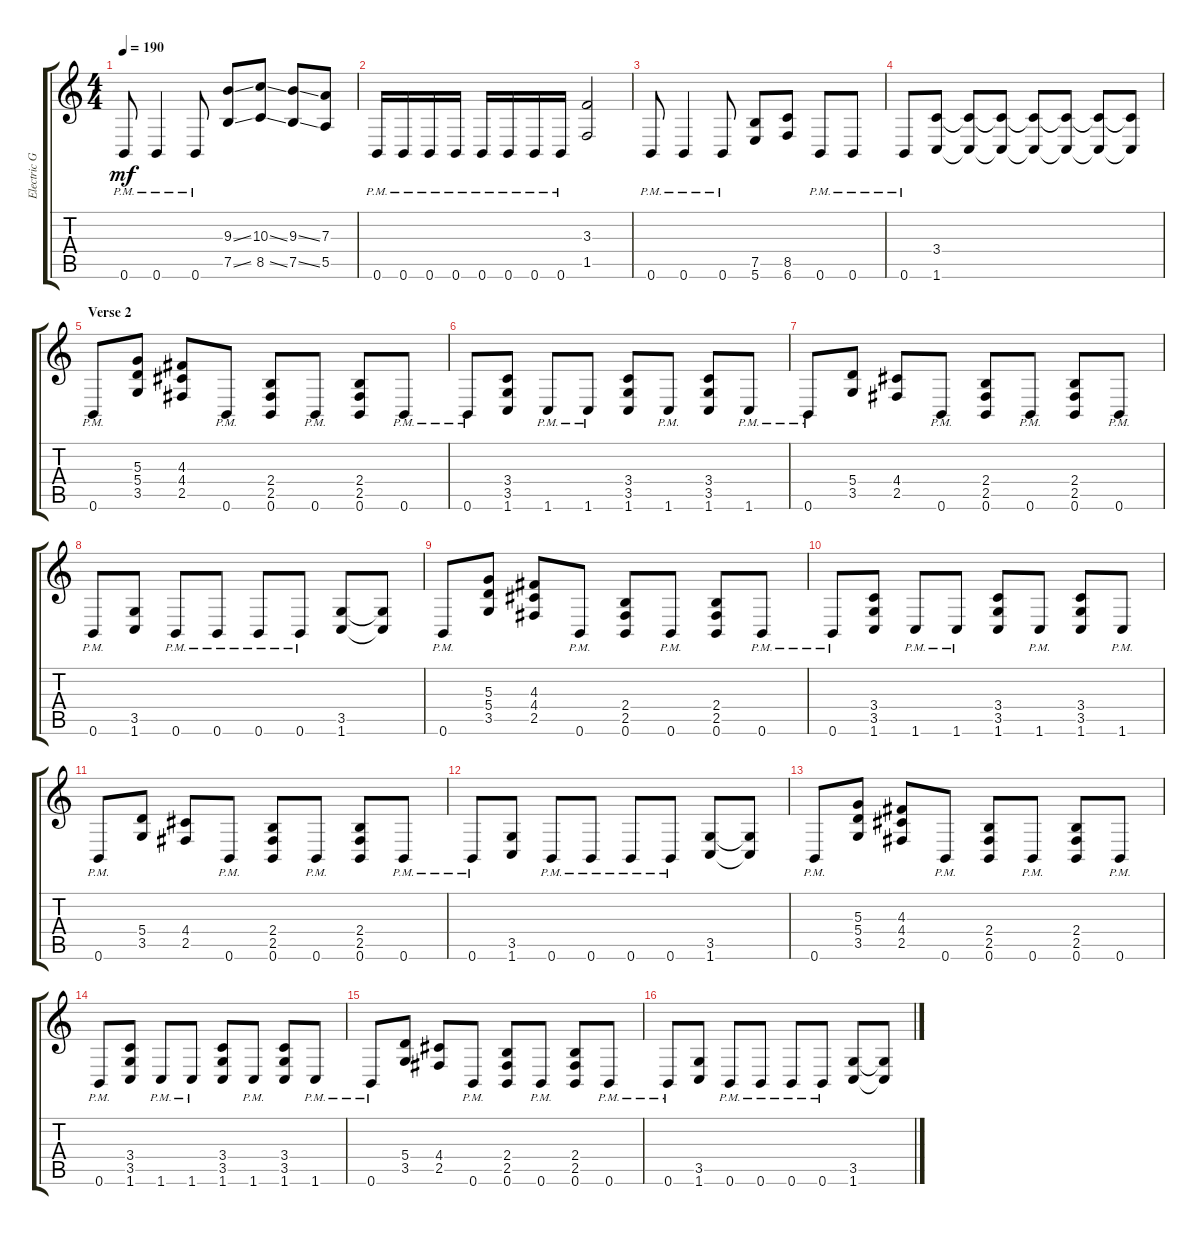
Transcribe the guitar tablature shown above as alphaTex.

\track ("Electric Guitar" "Electric G") {instrument distortionguitar}
\staff {score tabs}
\tuning (B3 Gb3 D3 A2 E2 B1) {hide}
\ts (4 4)
\tempo 190
\clef g2
\ks c
0.6{pm}.8{dy mf} 0.6{pm}.4 0.6{pm}.8 (9.3{ss} 7.5{ss}).8 (10.3{ss} 8.5{ss}).8 (9.3{ss} 7.5{ss}).8 (7.3 5.5).8 |
0.6{pm}.16 0.6{pm}.16 0.6{pm}.16 0.6{pm}.16 0.6{pm}.16 0.6{pm}.16 0.6{pm}.16 0.6{pm}.16 (3.3 1.5).2 |
0.6{pm}.8 0.6{pm}.4 0.6{pm}.8 (7.5 5.6).8 (8.5 6.6).8 0.6{pm}.8 0.6{pm}.8 |
0.6{pm}.8 (3.4 1.6).8 (3.4{t} 1.6{t}).8 (3.4{t} 1.6{t}).8 (3.4{t} 1.6{t}).8 (3.4{t} 1.6{t}).8 (3.4{t} 1.6{t}).8 (3.4{t} 1.6{t}).8 |
\section ("" "Verse 2")
0.6{pm}.8 (5.3 5.4 3.5).8 (4.3 4.4 2.5).8 0.6{pm}.8 (2.4 2.5 0.6).8 0.6{pm}.8 (2.4 2.5 0.6).8 0.6{pm}.8 |
0.6{pm}.8 (3.4 3.5 1.6).8 1.6{pm}.8 1.6{pm}.8 (3.4 3.5 1.6).8 1.6{pm}.8 (3.4 3.5 1.6).8 1.6{pm}.8 |
0.6{pm}.8 (5.4 3.5).8 (4.4 2.5).8 0.6{pm}.8 (2.4 2.5 0.6).8 0.6{pm}.8 (2.4 2.5 0.6).8 0.6{pm}.8 |
0.6{pm}.8 (3.5 1.6).8 0.6{pm}.8 0.6{pm}.8 0.6{pm}.8 0.6{pm}.8 (3.5 1.6).8 (3.5{t} 1.6{t}).8 |
0.6{pm}.8 (5.3 5.4 3.5).8 (4.3 4.4 2.5).8 0.6{pm}.8 (2.4 2.5 0.6).8 0.6{pm}.8 (2.4 2.5 0.6).8 0.6{pm}.8 |
0.6{pm}.8 (3.4 3.5 1.6).8 1.6{pm}.8 1.6{pm}.8 (3.4 3.5 1.6).8 1.6{pm}.8 (3.4 3.5 1.6).8 1.6{pm}.8 |
0.6{pm}.8 (5.4 3.5).8 (4.4 2.5).8 0.6{pm}.8 (2.4 2.5 0.6).8 0.6{pm}.8 (2.4 2.5 0.6).8 0.6{pm}.8 |
0.6{pm}.8 (3.5 1.6).8 0.6{pm}.8 0.6{pm}.8 0.6{pm}.8 0.6{pm}.8 (3.5 1.6).8 (3.5{t} 1.6{t}).8 |
0.6{pm}.8 (5.3 5.4 3.5).8 (4.3 4.4 2.5).8 0.6{pm}.8 (2.4 2.5 0.6).8 0.6{pm}.8 (2.4 2.5 0.6).8 0.6{pm}.8 |
0.6{pm}.8 (3.4 3.5 1.6).8 1.6{pm}.8 1.6{pm}.8 (3.4 3.5 1.6).8 1.6{pm}.8 (3.4 3.5 1.6).8 1.6{pm}.8 |
0.6{pm}.8 (5.4 3.5).8 (4.4 2.5).8 0.6{pm}.8 (2.4 2.5 0.6).8 0.6{pm}.8 (2.4 2.5 0.6).8 0.6{pm}.8 |
0.6{pm}.8 (3.5 1.6).8 0.6{pm}.8 0.6{pm}.8 0.6{pm}.8 0.6{pm}.8 (3.5 1.6).8 (3.5{t} 1.6{t}).8
